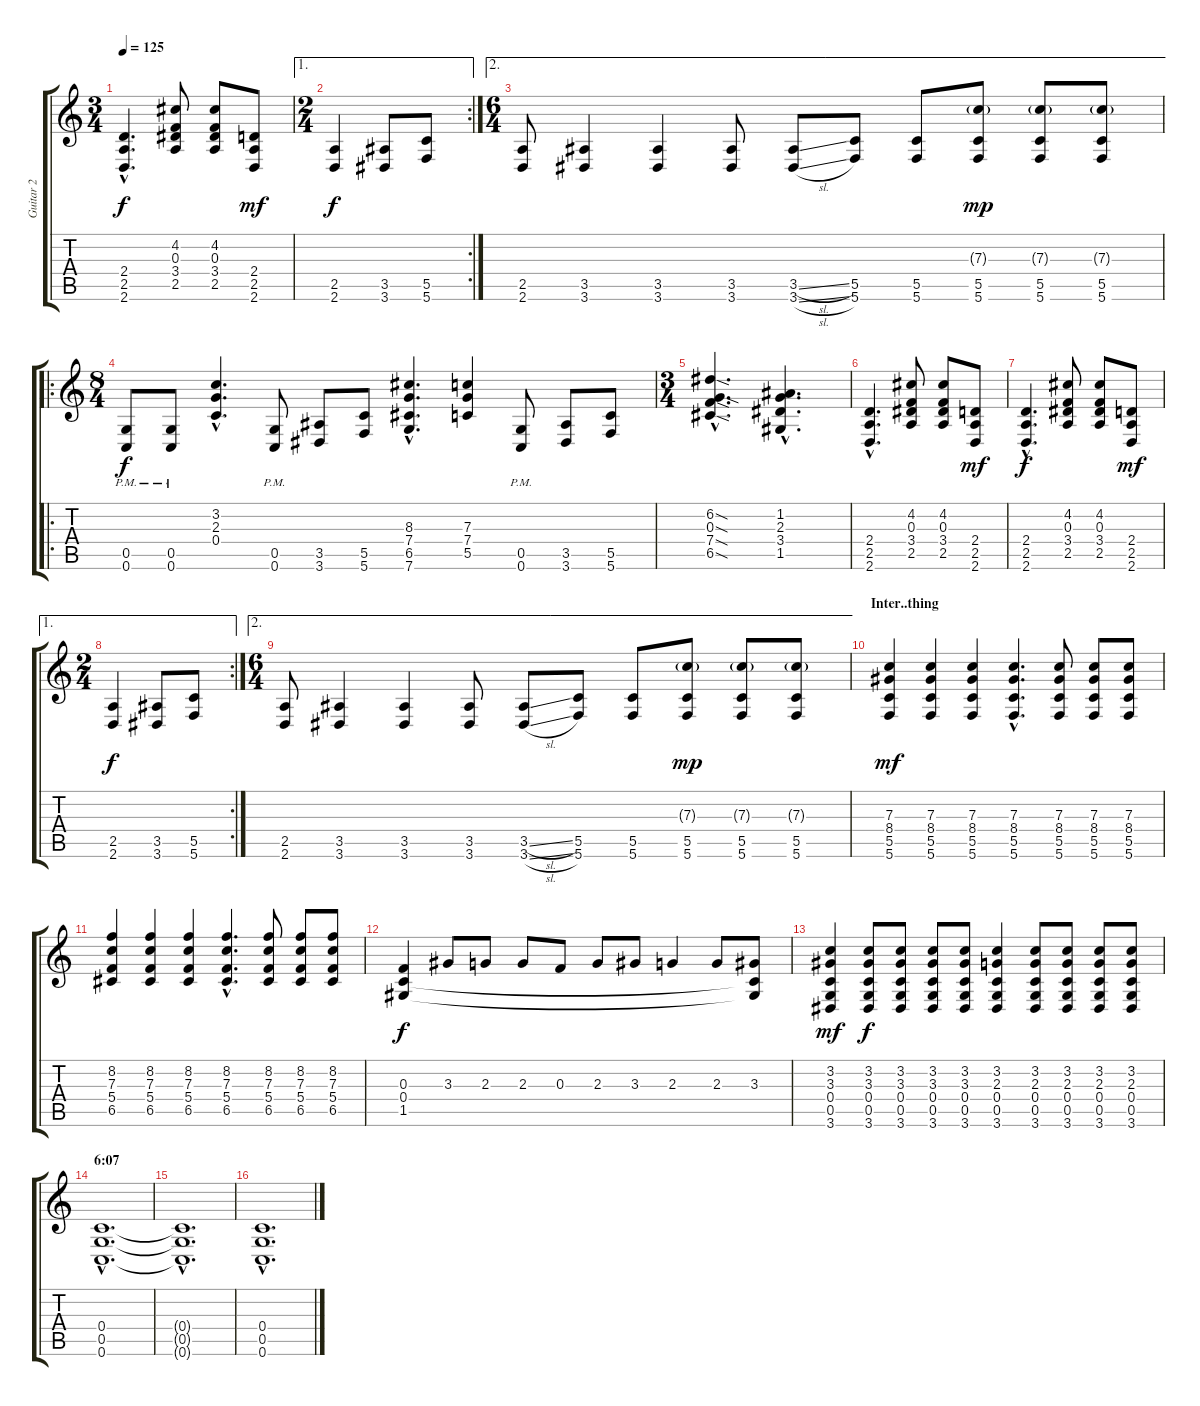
\track ("Guitar 2" "Guitar 2") {instrument distortionguitar}
\staff {score tabs}
\tuning (D4 A3 F3 C3 G2 C2) {hide}
\ts (3 4)
\tempo 125
\clef g2
\ks c
(2.4{hac} 2.5{hac} 2.6{hac}).4{d dy f} (4.2 0.3 3.4 2.5).8 (4.2 0.3 3.4 2.5).8 (2.4 2.5 2.6).8{dy mf} |
\ae 1
\rc 2
\ts (2 4)
(2.5 2.6).4{dy f} (3.5 3.6).8 (5.5 5.6).8 |
\ae 2
\ts (6 4)
(2.5 2.6).8 (3.5 3.6).4 (3.5 3.6).4 (3.5 3.6).8 (3.5{sl} 3.6{sl}).8 (5.5 5.6).8 (5.5 5.6).8 (7.3{g} 5.5 5.6).8{dy mp} (7.3{g} 5.5 5.6).8 (7.3{g} 5.5 5.6).8 |
\ro
\ts (8 4)
(0.5{pm} 0.6{pm}).8{dy f} (0.5{pm} 0.6{pm}).8 (3.2{hac} 2.3{hac} 0.4{hac}).4{d} (0.5{pm} 0.6{pm}).8 (3.5 3.6).8 (5.5 5.6).8 (8.3{hac} 7.4{hac} 6.5{hac} 7.6{hac}).4{d} (7.3 7.4 5.5).4 (0.5{pm} 0.6{pm}).8 (3.5 3.6).8 (5.5 5.6).8 |
\ts (3 4)
(6.2{sod hac} 0.3{sod hac} 7.4{sod hac} 6.5{sod hac}).4{d} (1.2{hac} 2.3{hac} 3.4{hac} 1.5{hac}).4{d} |
(2.4{hac} 2.5{hac} 2.6{hac}).4{d} (4.2 0.3 3.4 2.5).8 (4.2 0.3 3.4 2.5).8 (2.4 2.5 2.6).8{dy mf} |
(2.4{hac} 2.5{hac} 2.6{hac}).4{d dy f} (4.2 0.3 3.4 2.5).8 (4.2 0.3 3.4 2.5).8 (2.4 2.5 2.6).8{dy mf} |
\ae 1
\rc 2
\ts (2 4)
(2.5 2.6).4{dy f} (3.5 3.6).8 (5.5 5.6).8 |
\ae 2
\ts (6 4)
(2.5 2.6).8 (3.5 3.6).4 (3.5 3.6).4 (3.5 3.6).8 (3.5{sl} 3.6{sl}).8 (5.5 5.6).8 (5.5 5.6).8 (7.3{g} 5.5 5.6).8{dy mp} (7.3{g} 5.5 5.6).8 (7.3{g} 5.5 5.6).8 |
\section ("" "Inter..thing")
(7.3 8.4 5.5 5.6).4{dy mf} (7.3 8.4 5.5 5.6).4 (7.3 8.4 5.5 5.6).4 (7.3{hac} 8.4{hac} 5.5{hac} 5.6{hac}).4{d} (7.3 8.4 5.5 5.6).8 (7.3 8.4 5.5 5.6).8 (7.3 8.4 5.5 5.6).8 |
(8.2 7.3 5.4 6.5).4 (8.2 7.3 5.4 6.5).4 (8.2 7.3 5.4 6.5).4 (8.2{hac} 7.3{hac} 5.4{hac} 6.5{hac}).4{d} (8.2 7.3 5.4 6.5).8 (8.2 7.3 5.4 6.5).8 (8.2 7.3 5.4 6.5).8 |
(0.3 0.4 1.5).4{dy f} 3.3.8 2.3.8 2.3.8 0.3.8 2.3.8 3.3.8 2.3.4 2.3.8 (3.3 0.4{t} 1.5{t}).8 |
(3.2 3.3 0.4 0.5 3.6).4{dy mf} (3.2 3.3 0.4 0.5 3.6).8{dy f} (3.2 3.3 0.4 0.5 3.6).8 (3.2 3.3 0.4 0.5 3.6).8 (3.2 3.3 0.4 0.5 3.6).8 (3.2 2.3 0.4 0.5 3.6).4 (3.2 2.3 0.4 0.5 3.6).8 (3.2 2.3 0.4 0.5 3.6).8 (3.2 2.3 0.4 0.5 3.6).8 (3.2 2.3 0.4 0.5 3.6).8 |
\section ("" "6:07")
(0.4{hac} 0.5{hac} 0.6{hac}).1{d} |
(0.4{hac t} 0.5{hac t} 0.6{hac t}).1{d} |
(0.4{hac} 0.5{hac} 0.6{hac}).1{d}
